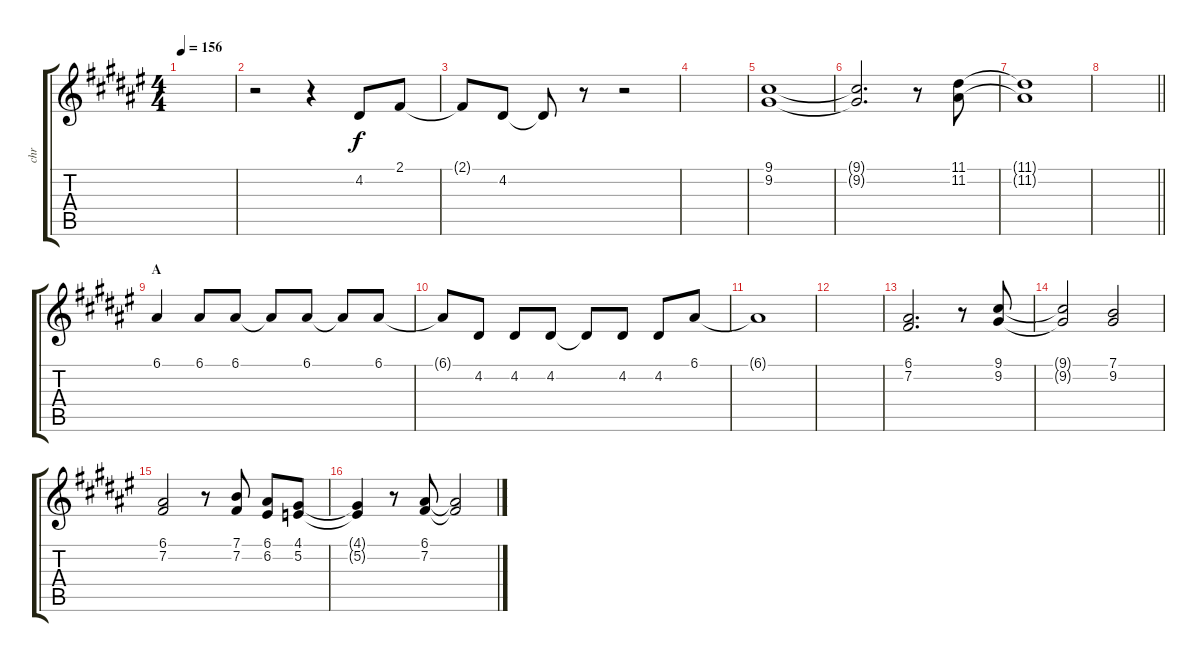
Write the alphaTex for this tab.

\track ("chr" "chr") {instrument choiraahs}
\staff {score tabs}
\tuning (E4 B3 G3 D3 A2 E2) {hide}
\ts (4 4)
\tempo 156
\clef g2
\ks f#
|
r.2 r.4 4.2.8 2.1.8 |
2.1{t}.8 4.2.8 4.2{t}.8 r.8 r.2 |
|
(9.1 9.2).1 |
(9.1{t} 9.2{t}).2{d} r.8 (11.1 11.2).8 |
(11.1{t} 11.2{t}).1 |
\barLineRight lightlight
|
\section ("" "A")
6.1.4 6.1.8 6.1.8 6.1{t}.8 6.1.8 6.1{t}.8 6.1.8 |
6.1{t}.8 4.2.8 4.2.8 4.2.8 4.2{t}.8 4.2.8 4.2.8 6.1.8 |
6.1{t}.1 |
|
(6.1 7.2).2{d} r.8 (9.1 9.2).8 |
(9.1{t} 9.2{t}).2 (7.1 9.2).2 |
(6.1 7.2).2 r.8 (7.1 7.2).8 (6.1 6.2).8 (4.1 5.2).8 |
(4.1{t} 5.2{t}).4 r.8 (6.1 7.2).8 (6.1{t} 7.2{t}).2
